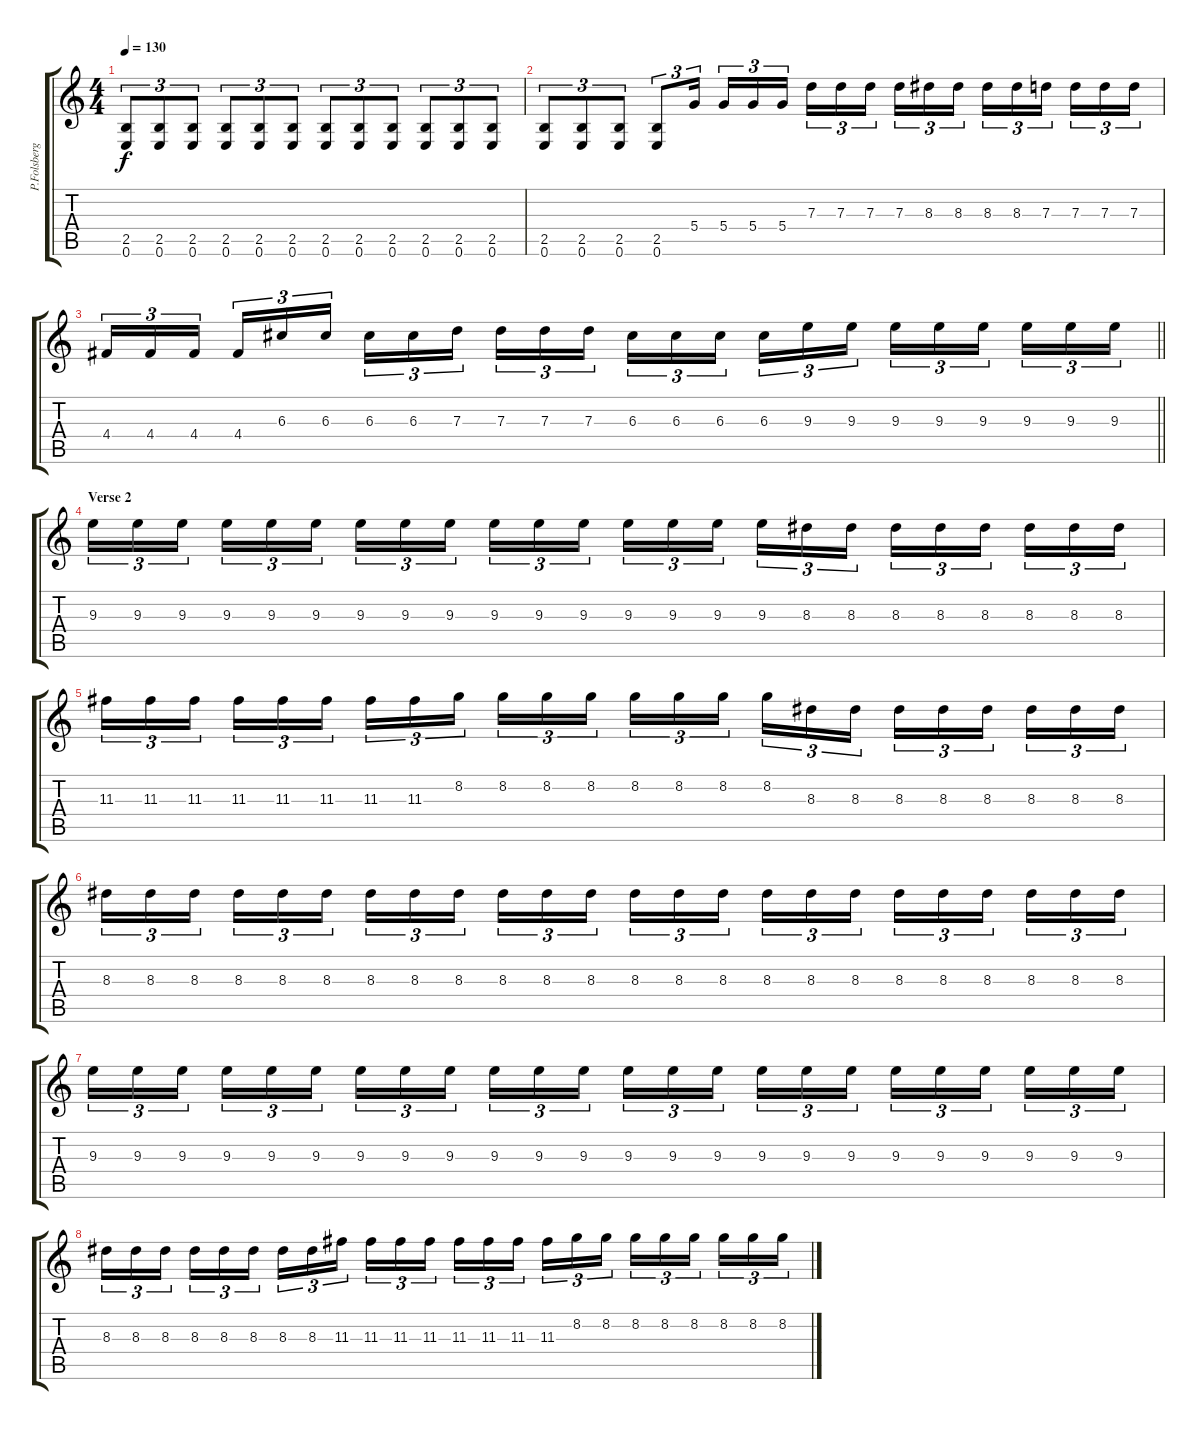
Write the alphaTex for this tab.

\track ("P.Folsberg(Rhythm)" "P.Folsberg") {instrument distortionguitar}
\staff {score tabs}
\tuning (E4 B3 G3 D3 A2 E2) {hide}
\ts (4 4)
\tempo 130
\clef g2
\ks c
(2.5 0.6).8{tu (3 2) dy f} (2.5 0.6).8{tu (3 2)} (2.5 0.6).8{tu (3 2)} (2.5 0.6).8{tu (3 2)} (2.5 0.6).8{tu (3 2)} (2.5 0.6).8{tu (3 2)} (2.5 0.6).8{tu (3 2)} (2.5 0.6).8{tu (3 2)} (2.5 0.6).8{tu (3 2)} (2.5 0.6).8{tu (3 2)} (2.5 0.6).8{tu (3 2)} (2.5 0.6).8{tu (3 2)} |
(2.5 0.6).8{tu (3 2)} (2.5 0.6).8{tu (3 2)} (2.5 0.6).8{tu (3 2)} (2.5 0.6).8{tu (3 2)} 5.4.16{tu (3 2) beam splitsecondary} 5.4.16{tu (3 2)} 5.4.16{tu (3 2)} 5.4.16{tu (3 2)} 7.3.16{tu (3 2)} 7.3.16{tu (3 2)} 7.3.16{tu (3 2) beam splitsecondary} 7.3.16{tu (3 2)} 8.3.16{tu (3 2)} 8.3.16{tu (3 2)} 8.3.16{tu (3 2)} 8.3.16{tu (3 2)} 7.3.16{tu (3 2) beam splitsecondary} 7.3.16{tu (3 2)} 7.3.16{tu (3 2)} 7.3.16{tu (3 2)} |
\barLineRight lightlight
4.4.16{tu (3 2)} 4.4.16{tu (3 2)} 4.4.16{tu (3 2) beam splitsecondary} 4.4.16{tu (3 2)} 6.3.16{tu (3 2)} 6.3.16{tu (3 2)} 6.3.16{tu (3 2)} 6.3.16{tu (3 2)} 7.3.16{tu (3 2) beam splitsecondary} 7.3.16{tu (3 2)} 7.3.16{tu (3 2)} 7.3.16{tu (3 2)} 6.3.16{tu (3 2)} 6.3.16{tu (3 2)} 6.3.16{tu (3 2) beam splitsecondary} 6.3.16{tu (3 2)} 9.3.16{tu (3 2)} 9.3.16{tu (3 2)} 9.3.16{tu (3 2)} 9.3.16{tu (3 2)} 9.3.16{tu (3 2) beam splitsecondary} 9.3.16{tu (3 2)} 9.3.16{tu (3 2)} 9.3.16{tu (3 2)} |
\section ("" "Verse 2")
9.3.16{tu (3 2)} 9.3.16{tu (3 2)} 9.3.16{tu (3 2) beam splitsecondary} 9.3.16{tu (3 2)} 9.3.16{tu (3 2)} 9.3.16{tu (3 2)} 9.3.16{tu (3 2)} 9.3.16{tu (3 2)} 9.3.16{tu (3 2) beam splitsecondary} 9.3.16{tu (3 2)} 9.3.16{tu (3 2)} 9.3.16{tu (3 2)} 9.3.16{tu (3 2)} 9.3.16{tu (3 2)} 9.3.16{tu (3 2) beam splitsecondary} 9.3.16{tu (3 2)} 8.3.16{tu (3 2)} 8.3.16{tu (3 2)} 8.3.16{tu (3 2)} 8.3.16{tu (3 2)} 8.3.16{tu (3 2) beam splitsecondary} 8.3.16{tu (3 2)} 8.3.16{tu (3 2)} 8.3.16{tu (3 2)} |
11.3.16{tu (3 2)} 11.3.16{tu (3 2)} 11.3.16{tu (3 2) beam splitsecondary} 11.3.16{tu (3 2)} 11.3.16{tu (3 2)} 11.3.16{tu (3 2)} 11.3.16{tu (3 2)} 11.3.16{tu (3 2)} 8.2.16{tu (3 2) beam splitsecondary} 8.2.16{tu (3 2)} 8.2.16{tu (3 2)} 8.2.16{tu (3 2)} 8.2.16{tu (3 2)} 8.2.16{tu (3 2)} 8.2.16{tu (3 2) beam splitsecondary} 8.2.16{tu (3 2)} 8.3.16{tu (3 2)} 8.3.16{tu (3 2)} 8.3.16{tu (3 2)} 8.3.16{tu (3 2)} 8.3.16{tu (3 2) beam splitsecondary} 8.3.16{tu (3 2)} 8.3.16{tu (3 2)} 8.3.16{tu (3 2)} |
8.3.16{tu (3 2)} 8.3.16{tu (3 2)} 8.3.16{tu (3 2) beam splitsecondary} 8.3.16{tu (3 2)} 8.3.16{tu (3 2)} 8.3.16{tu (3 2)} 8.3.16{tu (3 2)} 8.3.16{tu (3 2)} 8.3.16{tu (3 2) beam splitsecondary} 8.3.16{tu (3 2)} 8.3.16{tu (3 2)} 8.3.16{tu (3 2)} 8.3.16{tu (3 2)} 8.3.16{tu (3 2)} 8.3.16{tu (3 2) beam splitsecondary} 8.3.16{tu (3 2)} 8.3.16{tu (3 2)} 8.3.16{tu (3 2)} 8.3.16{tu (3 2)} 8.3.16{tu (3 2)} 8.3.16{tu (3 2) beam splitsecondary} 8.3.16{tu (3 2)} 8.3.16{tu (3 2)} 8.3.16{tu (3 2)} |
9.3.16{tu (3 2)} 9.3.16{tu (3 2)} 9.3.16{tu (3 2) beam splitsecondary} 9.3.16{tu (3 2)} 9.3.16{tu (3 2)} 9.3.16{tu (3 2)} 9.3.16{tu (3 2)} 9.3.16{tu (3 2)} 9.3.16{tu (3 2) beam splitsecondary} 9.3.16{tu (3 2)} 9.3.16{tu (3 2)} 9.3.16{tu (3 2)} 9.3.16{tu (3 2)} 9.3.16{tu (3 2)} 9.3.16{tu (3 2) beam splitsecondary} 9.3.16{tu (3 2)} 9.3.16{tu (3 2)} 9.3.16{tu (3 2)} 9.3.16{tu (3 2)} 9.3.16{tu (3 2)} 9.3.16{tu (3 2) beam splitsecondary} 9.3.16{tu (3 2)} 9.3.16{tu (3 2)} 9.3.16{tu (3 2)} |
8.3.16{tu (3 2)} 8.3.16{tu (3 2)} 8.3.16{tu (3 2) beam splitsecondary} 8.3.16{tu (3 2)} 8.3.16{tu (3 2)} 8.3.16{tu (3 2)} 8.3.16{tu (3 2)} 8.3.16{tu (3 2)} 11.3.16{tu (3 2) beam splitsecondary} 11.3.16{tu (3 2)} 11.3.16{tu (3 2)} 11.3.16{tu (3 2)} 11.3.16{tu (3 2)} 11.3.16{tu (3 2)} 11.3.16{tu (3 2) beam splitsecondary} 11.3.16{tu (3 2)} 8.2.16{tu (3 2)} 8.2.16{tu (3 2)} 8.2.16{tu (3 2)} 8.2.16{tu (3 2)} 8.2.16{tu (3 2) beam splitsecondary} 8.2.16{tu (3 2)} 8.2.16{tu (3 2)} 8.2.16{tu (3 2)}
